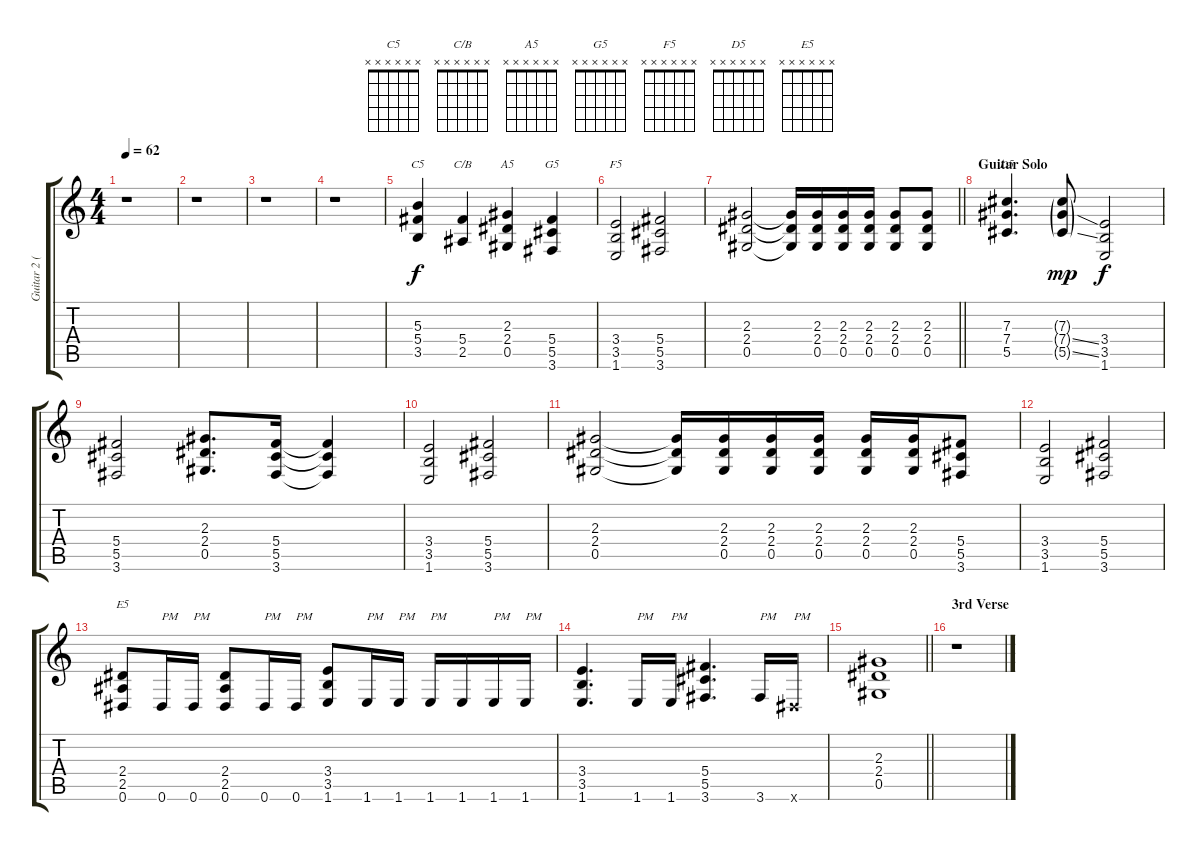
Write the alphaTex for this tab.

\track ("Guitar 2 (Izzy)" "Guitar 2 (") {instrument overdrivenguitar}
\staff {score tabs}
\tuning (Eb4 Bb3 Gb3 Db3 Ab2 Eb2) {hide}
\chord ("C5" x x x x x x)
\chord ("C/B" x x x x x x)
\chord ("A5" x x x x x x)
\chord ("G5" x x x x x x)
\chord ("F5" x x x x x x)
\chord ("D5" x x x x x x)
\chord ("E5" x x x x x x)
\ts (4 4)
\tempo 62
\clef g2
\ks c
r.1{dy f} |
r.1 |
r.1 |
r.1 |
(5.3 5.4 3.5).4{ch "C5"} (5.4 2.5).4{ch "C/B"} (2.3 2.4 0.5).4{ch "A5"} (5.4 5.5 3.6).4{ch "G5"} |
(3.4 3.5 1.6).2{ch "F5"} (5.4 5.5 3.6).2 |
\barLineRight lightlight
(2.3 2.4 0.5).2 (2.3{t} 2.4{t} 0.5{t}).16 (2.3 2.4 0.5).16 (2.3 2.4 0.5).16 (2.3 2.4 0.5).16 (2.3 2.4 0.5).8 (2.3 2.4 0.5).8 |
\section ("" "Guitar Solo")
(7.3 7.4 5.5).4{d ch "D5"} (7.3{g} 7.4{ss g} 5.5{ss g}).8{dy mp} (3.4 3.5 1.6).2{dy f} |
(5.4 5.5 3.6).2 (2.3 2.4 0.5).8{d} (5.4 5.5 3.6).16 (5.4{t} 5.5{t} 3.6{t}).4 |
(3.4 3.5 1.6).2 (5.4 5.5 3.6).2 |
(2.3 2.4 0.5).2 (2.3{t} 2.4{t} 0.5{t}).16 (2.3 2.4 0.5).16 (2.3 2.4 0.5).16 (2.3 2.4 0.5).16 (2.3 2.4 0.5).16 (2.3 2.4 0.5).16 (5.4 5.5 3.6).8 |
(3.4 3.5 1.6).2 (5.4 5.5 3.6).2 |
(2.4 2.5 0.6).8{ch "E5"} 0.6.16{txt "PM"} 0.6.16{txt "PM"} (2.4 2.5 0.6).8 0.6.16{txt "PM"} 0.6.16{txt "PM"} (3.4 3.5 1.6).8 1.6.16{txt "PM"} 1.6.16{txt "PM"} 1.6.16{txt "PM"} 1.6.16 1.6.16{txt "PM"} 1.6.16{txt "PM"} |
(3.4 3.5 1.6).4{d} 1.6.16{txt "PM"} 1.6.16{txt "PM"} (5.4 5.5 3.6).4{d} 3.6.16{txt "PM"} 0.6{x}.16{txt "PM"} |
\barLineRight lightlight
(2.3 2.4 0.5).1 |
\section ("" "3rd Verse")
r.1
